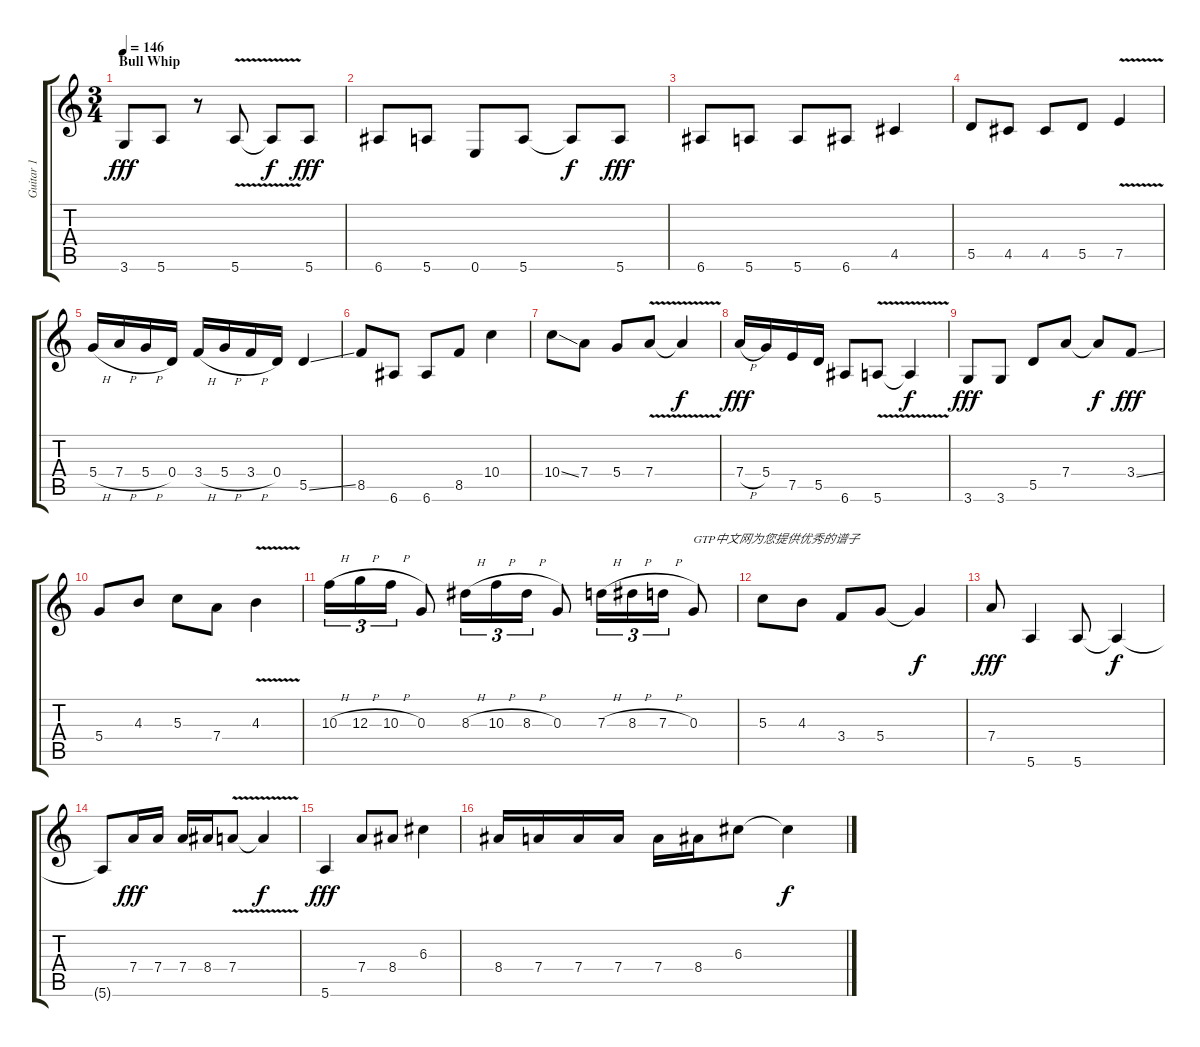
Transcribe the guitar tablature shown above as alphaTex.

\track ("Guitar 1" "Guitar 1") {instrument distortionguitar}
\staff {score tabs}
\tuning (E4 B3 G3 D3 A2 E2) {hide}
\ts (3 4)
\section ("" "Bull Whip")
\tempo 146
\clef g2
\ks c
3.6.8{dy fff instrument distortionguitar} 5.6.8 r.8 5.6{v}.8 5.6{t}.8{dy f} 5.6.8{dy fff} |
6.6.8 5.6.8 0.6.8 5.6.8 5.6{t}.8{dy f} 5.6.8{dy fff} |
6.6.8 5.6.8 5.6.8 6.6.8 4.5.4 |
5.5.8 4.5.8 4.5.8 5.5.8 7.5{v}.4 |
5.4{h}.16 7.4{h}.16 5.4{h}.16 0.4.16 3.4{h}.16 5.4{h}.16 3.4{h}.16 0.4.16 5.5{ss}.4 |
8.5.8 6.6.8 6.6.8 8.5.8 10.4.4 |
10.4{ss}.8 7.4.8 5.4.8 7.4{v}.8 7.4{t}.4{dy f} |
7.4{h}.16{dy fff} 5.4.16 7.5.16 5.5.16 6.6.8 5.6{v}.8 5.6{t}.4{dy f} |
3.6.8{dy fff} 3.6.8 5.5.8 7.4.8 7.4{t}.8{dy f} 3.4{ss}.8{dy fff} |
5.4.8 4.3.8 5.3.8 7.4.8 4.3{v}.4 |
10.3{h}.16{tu (3 2)} 12.3{h}.16{tu (3 2)} 10.3{h}.16{tu (3 2)} 0.3.8 8.3{h}.16{tu (3 2)} 10.3{h}.16{tu (3 2)} 8.3{h}.16{tu (3 2)} 0.3.8 7.3{h}.16{tu (3 2)} 8.3{h}.16{tu (3 2)} 7.3{h}.16{tu (3 2)} 0.3.8{txt "GTP中文网为您提供优秀的谱子"} |
5.3.8 4.3.8 3.4.8 5.4.8 5.4{t}.4{dy f} |
7.4.8{dy fff} 5.6.4 5.6.8 5.6{t}.4{dy f} |
5.6{t}.8 7.4.16{dy fff} 7.4.16 7.4.16 8.4.16 7.4{v}.8 7.4{t}.4{dy f} |
5.6.4{dy fff} 7.4.8 8.4.8 6.3.4 |
8.4.16 7.4.16 7.4.16 7.4.16 7.4.16 8.4.16 6.3.8 6.3{t}.4{dy f}
